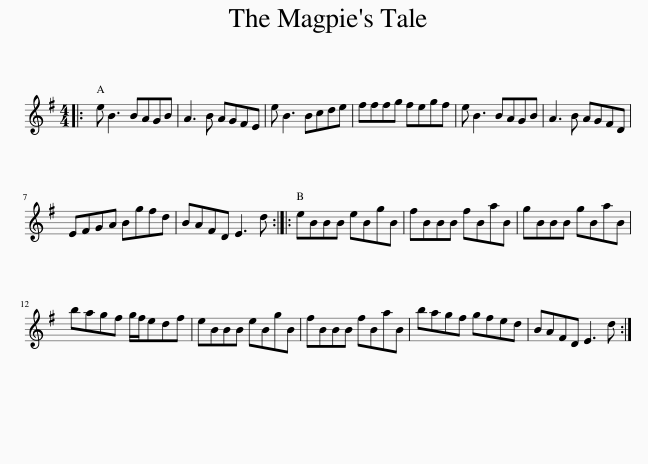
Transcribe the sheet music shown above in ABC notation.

X:1
L:1/8
M:4/4
I:linebreak $
K:Emin
V:1 treble
V:1
|: e B3 BAGB | A3 B AGFE | e B3 Bcde | fffg fegf | e B3 BAGB | %5
 A3 B AGFD |$ EFGA Bgfd | BAFD E3 d :: eBBB eBgB | fBBB fBaB | %10
 gBBB gBaB |$ bagf g/f/edf | eBBB eBgB | fBBB fBaB | bagf gfed | %15
 BAFD E3 d :| %16
